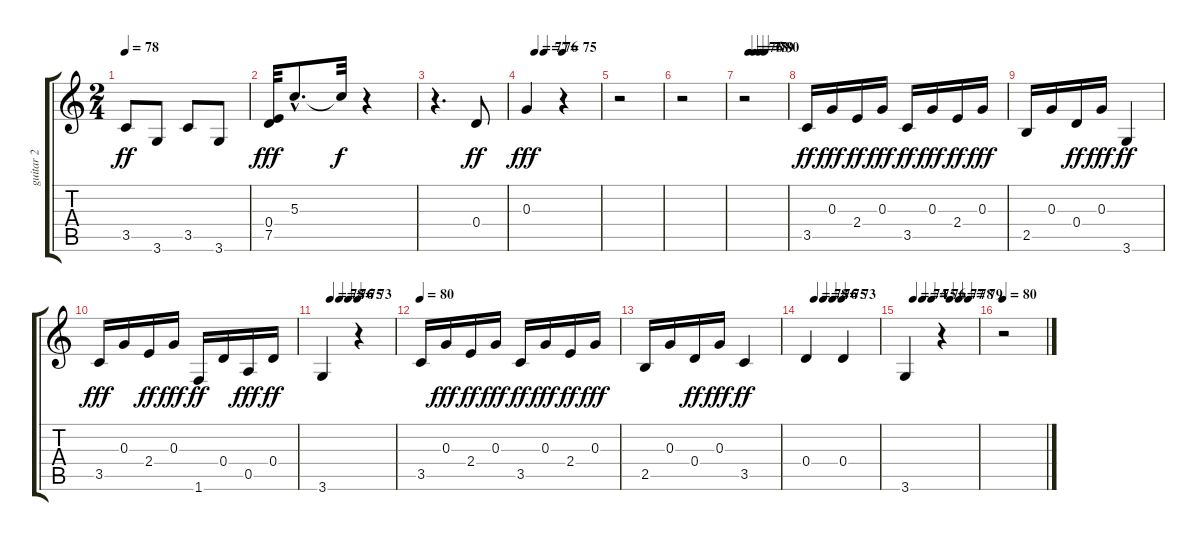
\track ("guitar 2" "guitar 2") {instrument acousticguitarnylon}
\staff {score tabs}
\tuning (E4 B3 G3 D3 A2 E2) {hide}
\ts (2 4)
\tempo 78
\clef g2
\ks c
3.5.8{dy ff} 3.6.8 3.5.8 3.6.8 |
(0.4 7.5).32{dy fff} 5.3{hac}.8{d} 5.3{t}.32{dy f} r.4 |
r.4{d} 0.4.8{dy ff} |
\tempo (77 0.125)
\tempo (76 0.25)
\tempo (75 0.5)
0.3.4{dy fff} r.4 |
r.2 |
r.2 |
\tempo (76 0.125)
\tempo (78 0.25)
\tempo (79 0.375)
\tempo (80 0.5)
r.2 |
3.5.16{dy ff} 0.3.16{dy fff} 2.4.16{dy ff} 0.3.16{dy fff} 3.5.16{dy ff} 0.3.16{dy fff} 2.4.16{dy ff} 0.3.16{dy fff} |
2.5.16 0.3.16 0.4.16{dy ff} 0.3.16{dy fff} 3.6.4{dy ff} |
3.5.16{dy fff} 0.3.16 2.4.16{dy ff} 0.3.16{dy fff} 1.6.16{dy ff} 0.4.16 0.5.16{dy fff} 0.4.16{dy ff} |
\tempo (78 0.125)
\tempo (76 0.25)
\tempo (75 0.375)
\tempo (73 0.5)
3.6.4 r.4 |
\tempo 80
3.5.16 0.3.16{dy fff} 2.4.16{dy ff} 0.3.16{dy fff} 3.5.16{dy ff} 0.3.16{dy fff} 2.4.16{dy ff} 0.3.16{dy fff} |
2.5.16 0.3.16 0.4.16{dy ff} 0.3.16{dy fff} 3.5.4{dy ff} |
\tempo (78 0.125)
\tempo (76 0.25)
\tempo (75 0.375)
\tempo (73 0.5)
0.4.4 0.4.4 |
\tempo (74 0.125)
\tempo (75 0.25)
\tempo (76 0.375)
\tempo (77 0.625)
\tempo (78 0.75)
\tempo (79 0.875)
3.6.4 r.4 |
\tempo 80
r.2
